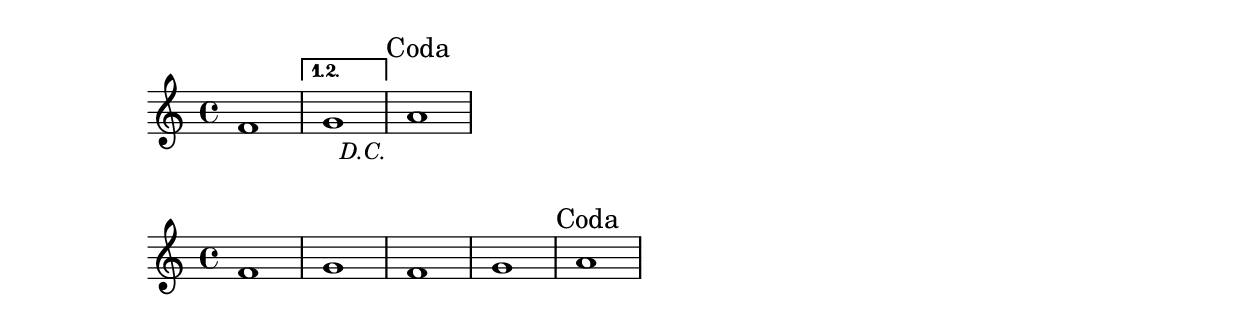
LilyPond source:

\version "2.23.6"

#(ly:set-option 'warning-as-error #t)

\header {
  texidoc="A @code{\\repeat segno} with a single alternative ending
that is used for all volte receives a volta bracket rather than a coda
sign because there is no material to skip.  The bracket hooks down at
the @emph{D.C.}.

The bracket communicates the return count, so the return count is
omitted from the @emph{D.C.} instruction to avoid redundancy."
}

piece = \new Voice \fixed c' {
  \repeat segno 2 {
    f1
    \alternative {
      \volta 1,2 {
        g1
      }
    }
  }
  \sectionLabel "Coda"
  a1
}

\new Score { \piece }
\new Score { \unfoldRepeats \piece }
